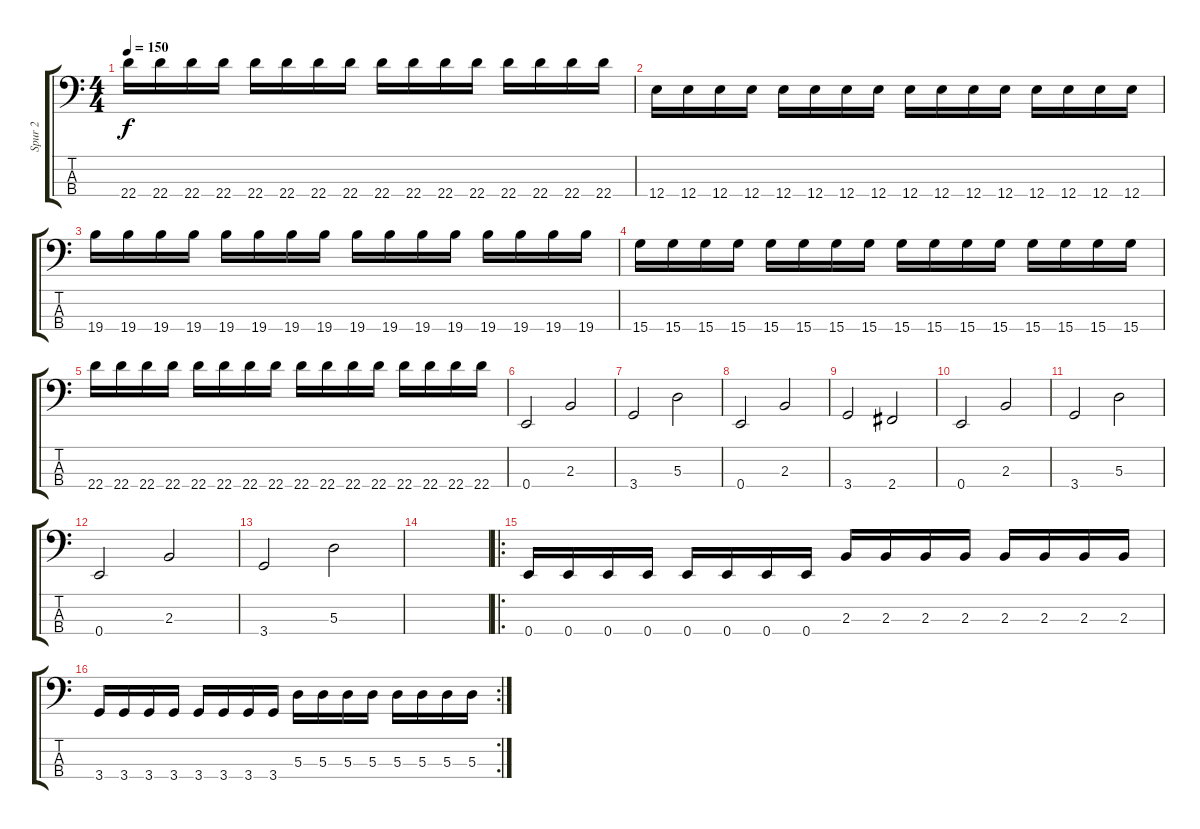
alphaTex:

\track ("Spur 2" "Spur 2") {instrument electricbasspick}
\staff {score tabs}
\tuning (G2 D2 A1 E1) {hide}
\ts (4 4)
\tempo 150
\clef f4
\ks c
22.4.16{dy f} 22.4.16 22.4.16 22.4.16 22.4.16 22.4.16 22.4.16 22.4.16 22.4.16 22.4.16 22.4.16 22.4.16 22.4.16 22.4.16 22.4.16 22.4.16 |
12.4.16 12.4.16 12.4.16 12.4.16 12.4.16 12.4.16 12.4.16 12.4.16 12.4.16 12.4.16 12.4.16 12.4.16 12.4.16 12.4.16 12.4.16 12.4.16 |
19.4.16 19.4.16 19.4.16 19.4.16 19.4.16 19.4.16 19.4.16 19.4.16 19.4.16 19.4.16 19.4.16 19.4.16 19.4.16 19.4.16 19.4.16 19.4.16 |
15.4.16 15.4.16 15.4.16 15.4.16 15.4.16 15.4.16 15.4.16 15.4.16 15.4.16 15.4.16 15.4.16 15.4.16 15.4.16 15.4.16 15.4.16 15.4.16 |
22.4.16 22.4.16 22.4.16 22.4.16 22.4.16 22.4.16 22.4.16 22.4.16 22.4.16 22.4.16 22.4.16 22.4.16 22.4.16 22.4.16 22.4.16 22.4.16 |
0.4.2 2.3.2 |
3.4.2 5.3.2 |
0.4.2 2.3.2 |
3.4.2 2.4.2 |
0.4.2 2.3.2 |
3.4.2 5.3.2 |
0.4.2 2.3.2 |
3.4.2 5.3.2 |
|
\ro
0.4.16 0.4.16 0.4.16 0.4.16 0.4.16 0.4.16 0.4.16 0.4.16 2.3.16 2.3.16 2.3.16 2.3.16 2.3.16 2.3.16 2.3.16 2.3.16 |
\rc 2
3.4.16 3.4.16 3.4.16 3.4.16 3.4.16 3.4.16 3.4.16 3.4.16 5.3.16 5.3.16 5.3.16 5.3.16 5.3.16 5.3.16 5.3.16 5.3.16
